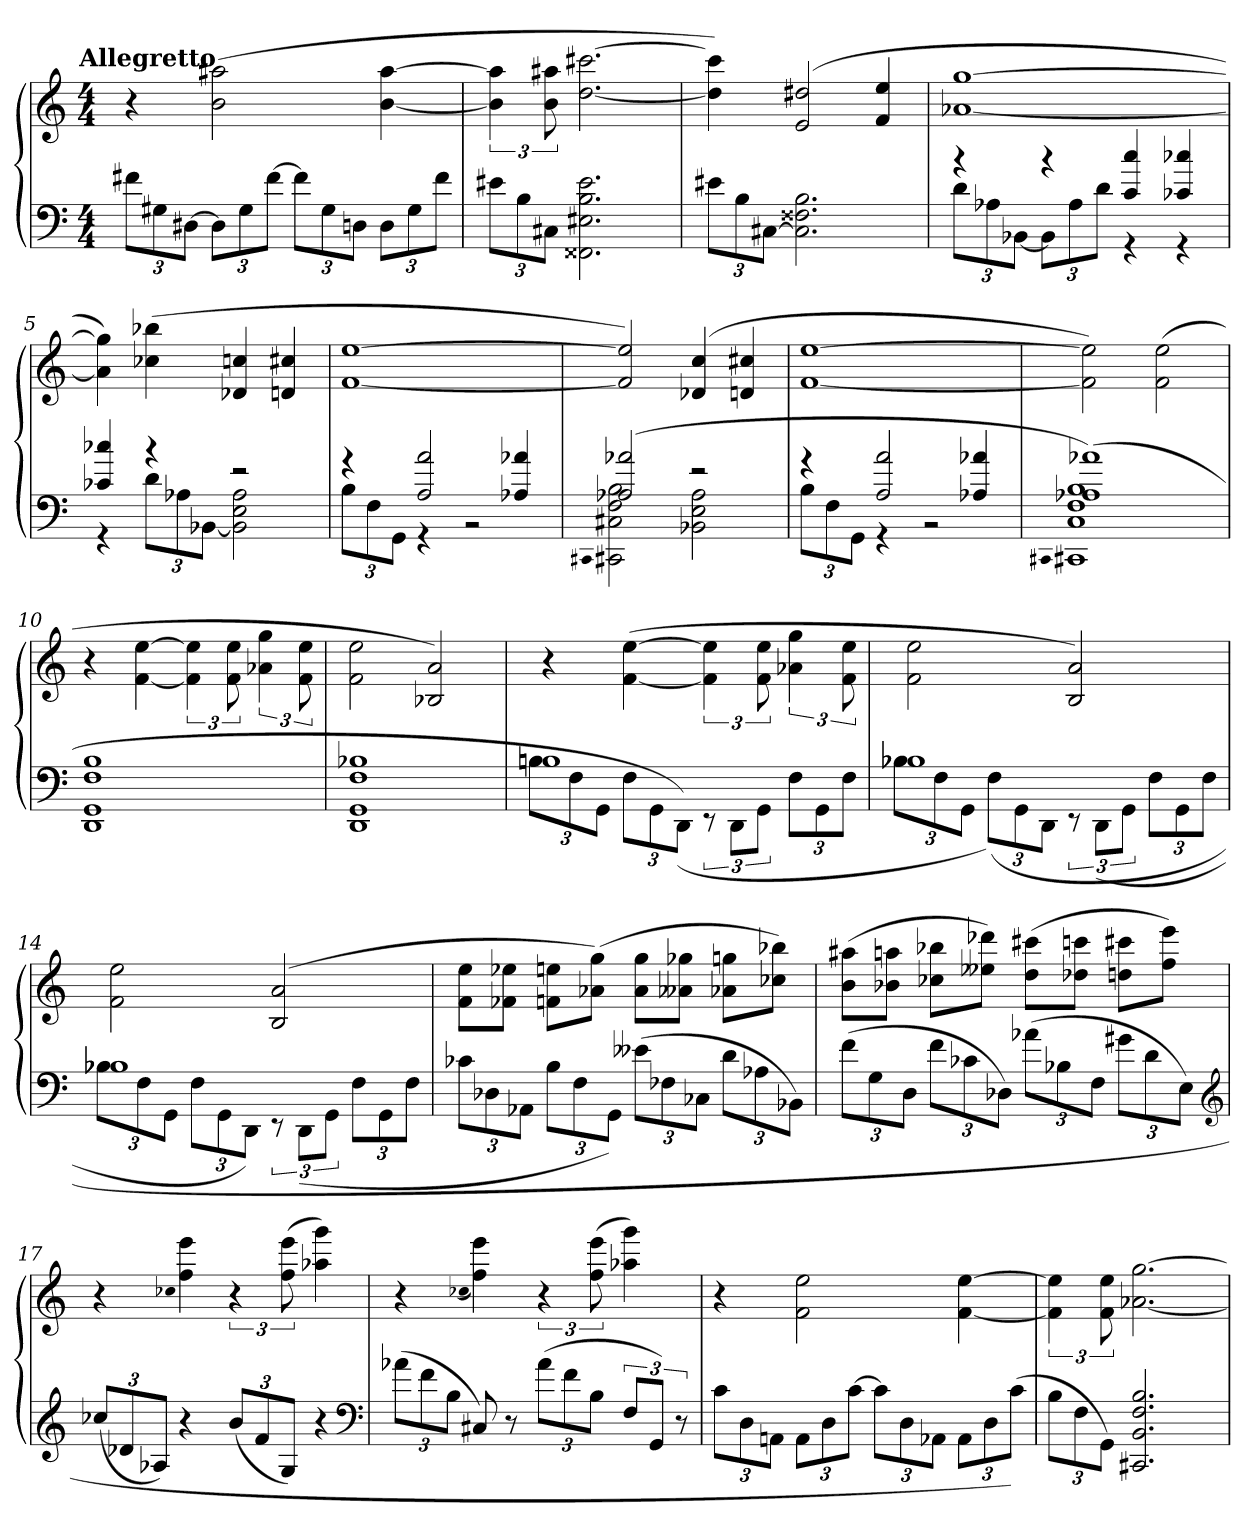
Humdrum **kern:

**kern	**kern
*part1	*part1
*staff2	*staff1
*clefF4	*clefG2
*k[]	*k[]
!!LO:TX:omd:t=Allegretto
*M4/4	*M4/4
*MM80	*MM80
=1	=1
12f#X\L	4r
12G#X\	.
[12D#X\J	.
12D#\L]	(2b\ 2aa#X\
12G#\	.
[12f#\J	.
12f#\L]	.
12G#\	.
12Dn\J	.
12D\L	[4b\ [4aa#\
12G#\	.
12f#\J	.
=2	=2
12e#X\L	6b]\ 6aa#]\
12B\	.
12C#X\J	12b\ 12aa#X\
2.FF##X\ 2.E#X\ 2.B\ 2.e#\	[2.dd\ [2.ccc#X\
=3	=3
12e#X\L	4dd]\ 4ccc#]\)
12B\	.
[12C#X\J	.
2.C#]\ 2.F##X\ 2.B\	(2e/ 2dd#X/
.	4f/ 4ee/
=4	=4
*^	*
4r	12d\L	[1a-X [1gg
.	12A-X\	.
.	[12BB-X\J	.
4r	12BB-\L]	.
.	12A-\	.
.	12d\J	.
4c/ 4cc/	4r	.
4c-X/ 4cc-X/	4r	.
=5	=5	=5
4c-X/ 4cc-X/	4r	4a-]\ 4gg]\)
4r	12d\L	(4cc-X\ 4bb-X\
.	12A-X\	.
.	[12BB-X\J	.
2r	2BB-]\ 2E\ 2A-\	4d-X/ 4ccn/
.	.	4dn/ 4cc#X/
=6	=6	=6
4r	12B\L	[1f [1ee
.	12F\	.
.	12GG\J	.
2A/ 2a/	4r	.
.	2r	.
4A-X/ 4a-X/	.	.
=7	=7	=7
qCC#X	.	.
(2A-X/ 2a-X/	2CC#X\ 2C#X\ 2F\ 2B\	2f]/ 2ee]/)
2r	2BB-X\ 2E\ 2A-\	(4d-X/ 4cc/
.	.	4dn/ 4cc#X/
=8	=8	=8
4r	12B\L	[1f [1ee
.	12F\	.
.	12GG\J	.
2A/ 2a/	4r	.
.	2r	.
4A-X/ 4a-X/	.	.
=9	=9	=9
qCC#X	.	.
(1A-X 1a-X)	1CC#X 1C 1F 1B	2f]\ 2ee]\)
.	.	(2f\ 2ee\
*v	*v	*
=10	=10
1DD 1GG 1F 1B	4r
.	[4f\ [4ee\
.	6f]\ 6ee]\
.	12f\ 12ee\
.	6a-X\ 6gg\
.	12f\ 12ee\
=11	=11
1DD 1GG 1F 1B-X	2f\ 2ee\
.	2B-X/ 2a/)
=12	=12
*^	*
1Bn	12Bn\L	4r
.	12F\	.
.	12GG\J	.
.	12F\L	([4f\ [4ee\
.	12GG\	.
.	(12DD\J)	.
.	12r	6f]\ 6ee]\
.	12DD\L	.
.	12GG\J	12f\ 12ee\
.	12F\L	6a-X\ 6gg\
.	12GG\	.
.	12F\J	12f\ 12ee\
=13	=13	=13
1B-X	12B-X\L	2f\ 2ee\
.	12F\	.
.	12GG\J	.
.	(12F\L)	.
.	12GG\	.
.	12DD\J	.
.	12r	2B/ 2a/)
.	(12DD\L	.
.	12GG\J	.
.	12F\L	.
.	12GG\	.
.	12F\J	.
=14	=14	=14
1B-X	12B-X\L	2f\ 2ee\
.	12F\	.
.	12GG\J	.
.	12F\L	.
.	12GG\	.
.	12DD\J)	.
.	12r	(2B/ 2a/
.	(12DD\L	.
.	12GG\J	.
.	12F\L	.
.	12GG\	.
.	12F\J	.
*v	*v	*
=15	=15
12c-X\L	8f\ 8ee\L
12D-X\	.
.	8f-X\ 8ee-X\J
12AA-X\J	.
12B\L	8fn\ 8een\L
12F\	.
.	(8a-X\ 8gg\J)
12GG\J)	.
(12e--X\L	8a-\ 8gg\L
12F-X\	.
.	8a--X\ 8gg-X\J
12C-X\J	.
12d\L	8a-X\ 8ggn\L
12A-X\	.
.	8cc-X\ 8bb-X\J)
12BB-X\J)	.
=16	=16
(12f\L	(8b\ 8aa#X\L
12G\	.
.	8b-X\ 8aan\J
12D\J	.
12f\L	8cc-X\ 8bb-X\L
12c-X\	.
.	8ee--X\ 8ddd-X\J)
12D-X\J)	.
(12a-X\L	(8dd\ 8ccc#X\L
12B-X\	.
.	8dd-X\ 8cccn\J
12F\J	.
12g#X\L	8ddn\ 8ccc#X\L
12d\	.
.	8ff\ 8eee\J)
12E\J)	.
*clefG2	*
=17	=17
(12cc-X/L	4r
12d-X/	.
12A-X/J)	.
.	qcc-X
4r	4ff\ 4eee\
(12b/L	6r
12f/	.
12G/J)	(12ff\ 12eee\
4r	4aa-X\ 4ggg\)
*clefF4	*
=18	=18
(12a-X\L	4r
12f\	.
12B\J	.
.	(qcc-X
8C#X/)	4ff\ 4eee\)
8r	.
(12a-\L	6r
12f\	.
12B\J	(12ff\ 12eee\
12F/L	4aa-X\ 4ggg\)
12GG/J)	.
12r	.
=19	=19
12c\L	4r
12D\	.
12AAn\J	.
12AA\L	2f\ 2ee\
12D\	.
[12c\J	.
12c\L]	.
12D\	.
12AA-X\J	.
12AA-\L	[4f\ [4ee\
12D\	.
(12c\J)	.
=20	=20
12B\L	6f]\ 6ee]\
12F\	.
12GG\J)	12f\ 12ee\
2.CC#X/ 2.BB/ 2.F/ 2.B/	[2.a-X\ [2.gg\
=	=
*-	*-
